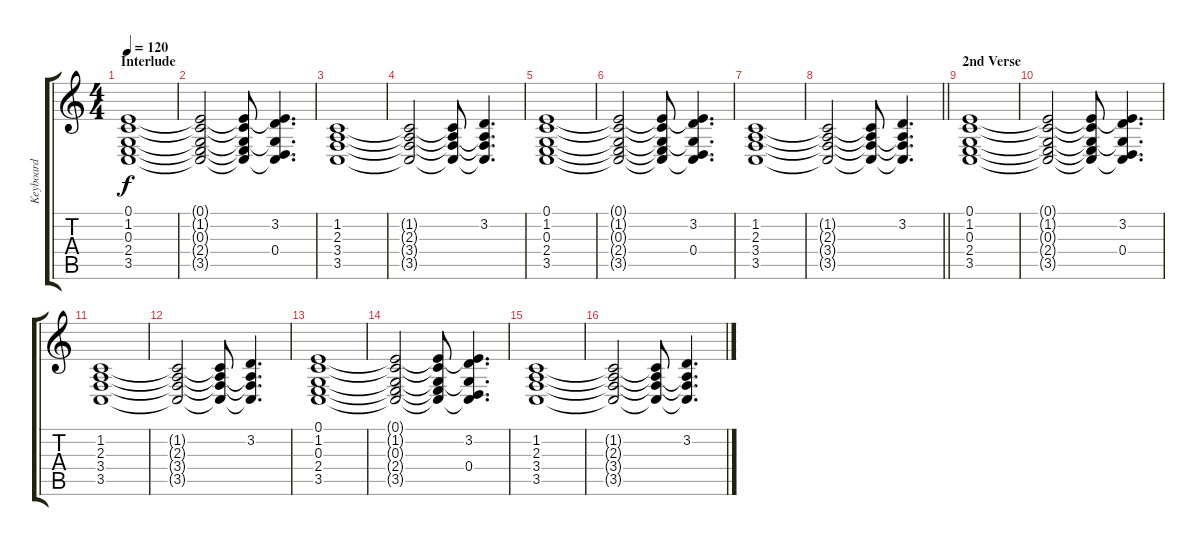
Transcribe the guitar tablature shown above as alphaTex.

\track ("Keyboard" "Keyboard") {instrument fx7echoes}
\staff {score tabs}
\tuning (E4 B3 G3 D3 A2 E2) {hide}
\ts (4 4)
\section ("" "Interlude")
\tempo 120
\clef g2
\ks c
(0.1 1.2 0.3 2.4 3.5).1{dy f} |
(0.1{t} 1.2{t} 0.3{t} 2.4{t} 3.5{t}).2 (0.1{t} 1.2{t} 0.3{t} 2.4{t} 3.5{t}).8 (0.1{t} 3.2 0.3{t} 0.4 3.5{t}).4{d} |
(1.2 2.3 3.4 3.5).1 |
(1.2{t} 2.3{t} 3.4{t} 3.5{t}).2 (1.2{t} 2.3{t} 3.4{t} 3.5{t}).8 (3.2 2.3{t} 3.4{t} 3.5{t}).4{d} |
(0.1 1.2 0.3 2.4 3.5).1 |
(0.1{t} 1.2{t} 0.3{t} 2.4{t} 3.5{t}).2 (0.1{t} 1.2{t} 0.3{t} 2.4{t} 3.5{t}).8 (0.1{t} 3.2 0.3{t} 0.4 3.5{t}).4{d} |
(1.2 2.3 3.4 3.5).1 |
\barLineRight lightlight
(1.2{t} 2.3{t} 3.4{t} 3.5{t}).2 (1.2{t} 2.3{t} 3.4{t} 3.5{t}).8 (3.2 2.3{t} 3.4{t} 3.5{t}).4{d} |
\section ("" "2nd Verse")
(0.1 1.2 0.3 2.4 3.5).1 |
(0.1{t} 1.2{t} 0.3{t} 2.4{t} 3.5{t}).2 (0.1{t} 1.2{t} 0.3{t} 2.4{t} 3.5{t}).8 (0.1{t} 3.2 0.3{t} 0.4 3.5{t}).4{d} |
(1.2 2.3 3.4 3.5).1 |
(1.2{t} 2.3{t} 3.4{t} 3.5{t}).2 (1.2{t} 2.3{t} 3.4{t} 3.5{t}).8 (3.2 2.3{t} 3.4{t} 3.5{t}).4{d} |
(0.1 1.2 0.3 2.4 3.5).1 |
(0.1{t} 1.2{t} 0.3{t} 2.4{t} 3.5{t}).2 (0.1{t} 1.2{t} 0.3{t} 2.4{t} 3.5{t}).8 (0.1{t} 3.2 0.3{t} 0.4 3.5{t}).4{d} |
(1.2 2.3 3.4 3.5).1 |
(1.2{t} 2.3{t} 3.4{t} 3.5{t}).2 (1.2{t} 2.3{t} 3.4{t} 3.5{t}).8 (3.2 2.3{t} 3.4{t} 3.5{t}).4{d}
